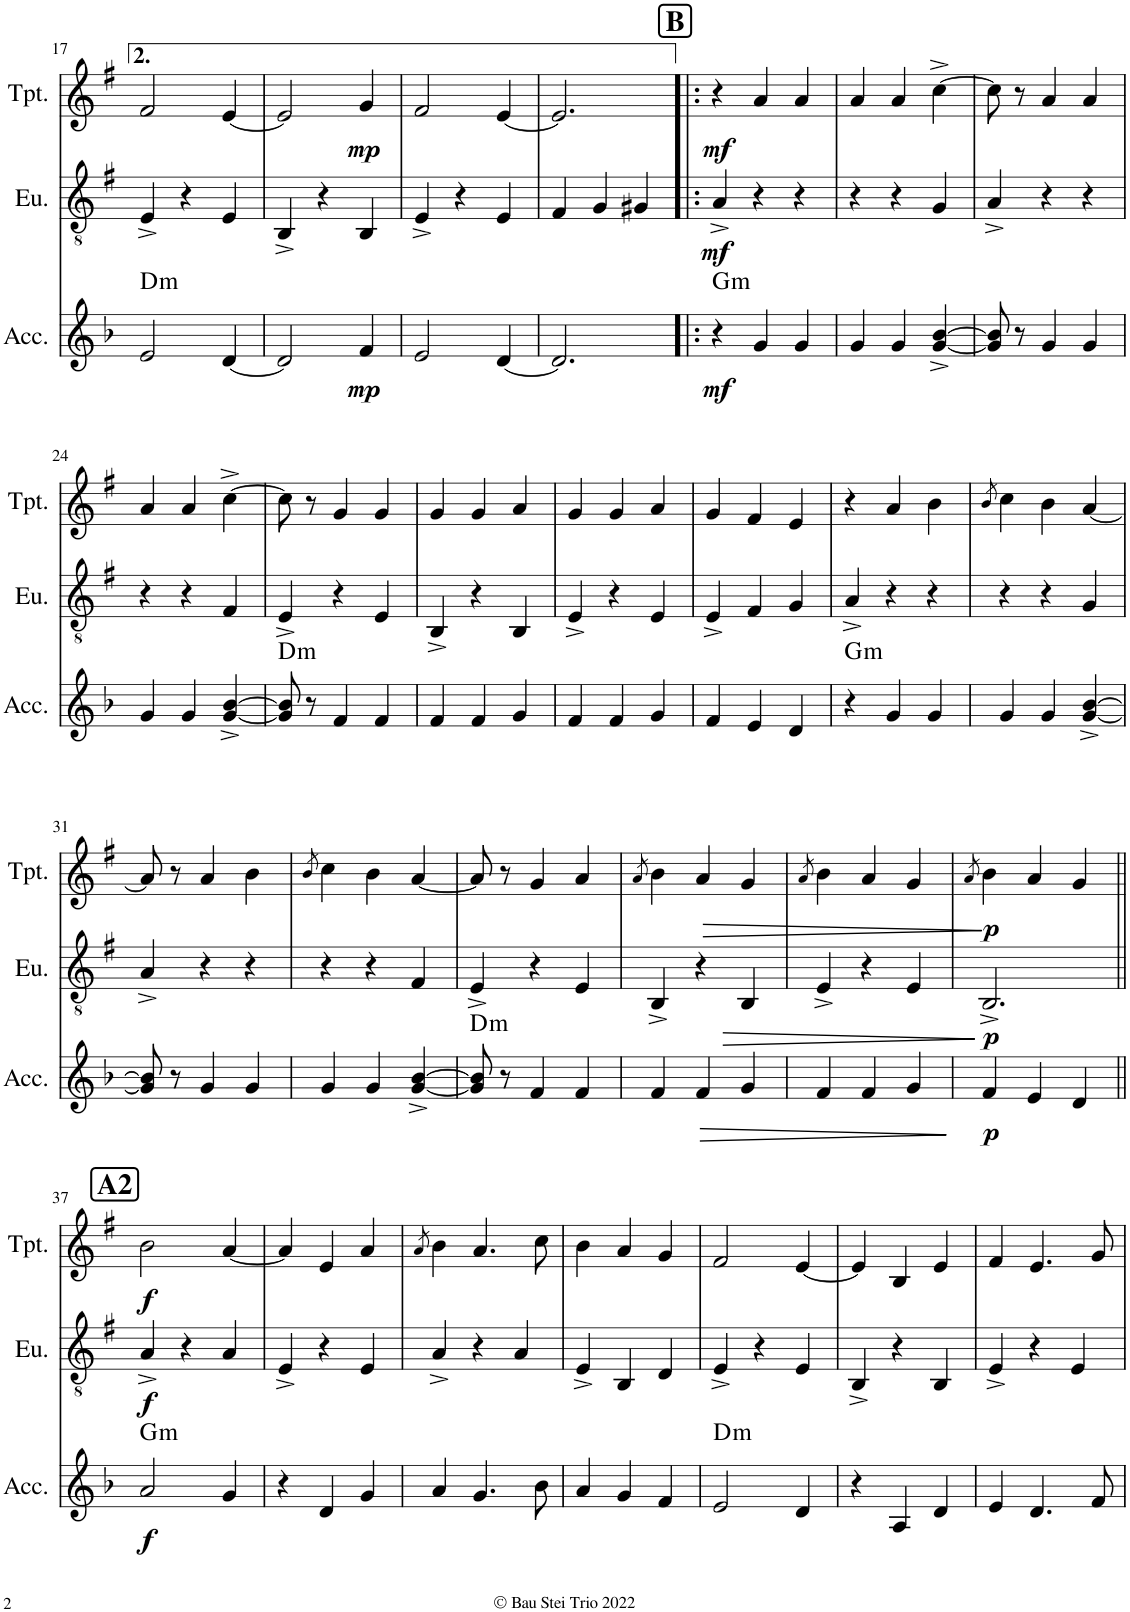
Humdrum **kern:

**kern	**dynam	**harte	**kern	**dynam	**kern	**dynam
*part3	*part3	*part3	*part2	*part2	*part1	*part1
*staff3	*staff3	*	*staff2	*staff2	*staff1	*staff1
*I"Accordion	*	*	*I"Euphonium	*	*I"Trumpet	*
*I'Acc.	*	*	*I'Eu.	*	*I'Tpt.	*
!!LO:PB:g=z
*clefG2	*	*	*clefGv2	*	*clefG2	*
*	*	*	*Trd1c2	*	*Trd1c2	*
*k[b-]	*	*	*k[f#]	*	*k[f#]	*
*M3/4	*	*	*M3/4	*	*M3/4	*
=17	=17	=17	=17	=17	=17	=17
!	!	!LO:H:kt=m	!	!	!	!
2e/	.	D:min	4E^/	.	2f#/	.
.	.	.	4r	.	.	.
[4d/	.	.	4E/	.	[4e/	.
=18	=18	=18	=18	=18	=18	=18
2d/]	.	.	4BB^/	.	2e/]	.
.	.	.	4r	.	.	.
!	!LO:DY:b	!	!	!	!	!LO:DY:b
4f/	mp	.	4BB/	.	4g/	mp
=19	=19	=19	=19	=19	=19	=19
2e/	.	.	4E^/	.	2f#/	.
.	.	.	4r	.	.	.
[4d/	.	.	4E/	.	[4e/	.
=20	=20	=20	=20	=20	=20	=20
2.d/]	.	.	4F#/	.	2.e/]	.
.	.	.	4G/	.	.	.
.	.	.	4G#X/	.	.	.
!!LO:REH:place=s1:a:B:cj:fs=14:t=B
=21!|:	=21!|:	=21!|:	=21!|:	=21!|:	=21!|:	=21!|:
!	!LO:DY:b	!LO:H:kt=m	!	!LO:DY:b	!	!LO:DY:b
4r	mf	G:min	4A^/	mf	4r	mf
4g/	.	.	4r	.	4a/	.
4g/	.	.	4r	.	4a/	.
=22	=22	=22	=22	=22	=22	=22
4g/	.	.	4r	.	4a/	.
4g/	.	.	4r	.	4a/	.
[4g/^ [4b-/^	.	.	4G/	.	[4cc^\	.
=23	=23	=23	=23	=23	=23	=23
8g/] 8b-/]	.	.	4A^/	.	8cc\]	.
8r	.	.	.	.	8r	.
4g/	.	.	4r	.	4a/	.
4g/	.	.	4r	.	4a/	.
!!LO:LB:g=z
=24	=24	=24	=24	=24	=24	=24
4g/	.	.	4r	.	4a/	.
4g/	.	.	4r	.	4a/	.
[4g/^ [4b-/^	.	.	4F#/	.	[4cc^\	.
=25	=25	=25	=25	=25	=25	=25
!	!	!LO:H:kt=m	!	!	!	!
8g/] 8b-/]	.	D:min	4E^/	.	8cc\]	.
8r	.	.	.	.	8r	.
4f/	.	.	4r	.	4g/	.
4f/	.	.	4E/	.	4g/	.
=26	=26	=26	=26	=26	=26	=26
4f/	.	.	4BB^/	.	4g/	.
4f/	.	.	4r	.	4g/	.
4g/	.	.	4BB/	.	4a/	.
=27	=27	=27	=27	=27	=27	=27
4f/	.	.	4E^/	.	4g/	.
4f/	.	.	4r	.	4g/	.
4g/	.	.	4E/	.	4a/	.
=28	=28	=28	=28	=28	=28	=28
4f/	.	.	4E^/	.	4g/	.
4e/	.	.	4F#/	.	4f#/	.
4d/	.	.	4G/	.	4e/	.
=29	=29	=29	=29	=29	=29	=29
!	!	!LO:H:kt=m	!	!	!	!
4r	.	G:min	4A^/	.	4r	.
4g/	.	.	4r	.	4a/	.
4g/	.	.	4r	.	4b\	.
=30	=30	=30	=30	=30	=30	=30
.	.	.	.	.	8qb/	.
4g/	.	.	4r	.	4cc\	.
4g/	.	.	4r	.	4b\	.
[4g/^ [4b-/^	.	.	4G/	.	[4a/	.
!!LO:LB:g=z
=31	=31	=31	=31	=31	=31	=31
8g/] 8b-/]	.	.	4A^/	.	8a/]	.
8r	.	.	.	.	8r	.
4g/	.	.	4r	.	4a/	.
4g/	.	.	4r	.	4b\	.
=32	=32	=32	=32	=32	=32	=32
.	.	.	.	.	8qb/	.
4g/	.	.	4r	.	4cc\	.
4g/	.	.	4r	.	4b\	.
[4g/^ [4b-/^	.	.	4F#/	.	[4a/	.
=33	=33	=33	=33	=33	=33	=33
!	!	!LO:H:kt=m	!	!	!	!
8g/] 8b-/]	.	D:min	4E^/	.	8a/]	.
8r	.	.	.	.	8r	.
4f/	.	.	4r	.	4g/	.
4f/	.	.	4E/	.	4a/	.
=34	=34	=34	=34	=34	=34	=34
.	.	.	.	.	8qa/	.
4f/	.	.	4BB^/	.	4b\	.
!	!LO:HP:b	!	!	!	!	!LO:HP:b
4f/	>	.	4r	.	4a/	>
!	!	!	!	!LO:HP:b	!	!
4g/	.	.	4BB/	>	4g/	.
=35	=35	=35	=35	=35	=35	=35
.	.	.	.	.	8qa/	.
4f/	.	.	4E^/	.	4b\	.
4f/	.	.	4r	.	4a/	.
4g/	.	.	4E/	.	4g/	.
.	]	.	.	]	.	.
=36	=36	=36	=36	=36	=36	=36
.	.	.	.	.	8qa/	.
!	!LO:DY:b	!	!	!LO:DY:b	!	!LO:DY:b
4f/	p	.	2.BB^/	p	4b\	p
4e/	.	.	.	.	4a/	]
4d/	.	.	.	.	4g/	.
!!LO:LB:g=z
!!LO:REH:place=s1:a:B:cj:fs=14:t=A2
=37||	=37||	=37||	=37||	=37||	=37||	=37||
!	!LO:DY:b	!LO:H:kt=m	!	!LO:DY:b	!	!LO:DY:b
2a/	f	G:min	4A^/	f	2b\	f
.	.	.	4r	.	.	.
4g/	.	.	4A/	.	[4a/	.
=38	=38	=38	=38	=38	=38	=38
4r	.	.	4E^/	.	4a/]	.
4d/	.	.	4r	.	4e/	.
4g/	.	.	4E/	.	4a/	.
=39	=39	=39	=39	=39	=39	=39
.	.	.	.	.	8qa/	.
4a/	.	.	4A^/	.	4b\	.
4.g/	.	.	4r	.	4.a/	.
.	.	.	4A/	.	.	.
8b-\	.	.	.	.	8cc\	.
=40	=40	=40	=40	=40	=40	=40
4a/	.	.	4E^/	.	4b\	.
4g/	.	.	4BB/	.	4a/	.
4f/	.	.	4D/	.	4g/	.
=41	=41	=41	=41	=41	=41	=41
!	!	!LO:H:kt=m	!	!	!	!
2e/	.	D:min	4E^/	.	2f#/	.
.	.	.	4r	.	.	.
4d/	.	.	4E/	.	[4e/	.
=42	=42	=42	=42	=42	=42	=42
4r	.	.	4BB^/	.	4e/]	.
4A/	.	.	4r	.	4B/	.
4d/	.	.	4BB/	.	4e/	.
=43	=43	=43	=43	=43	=43	=43
4e/	.	.	4E^/	.	4f#/	.
4.d/	.	.	4r	.	4.e/	.
.	.	.	4E/	.	.	.
8f/	.	.	.	.	8g/	.
=	=	=	=	=	=	=
*-	*-	*-	*-	*-	*-	*-
